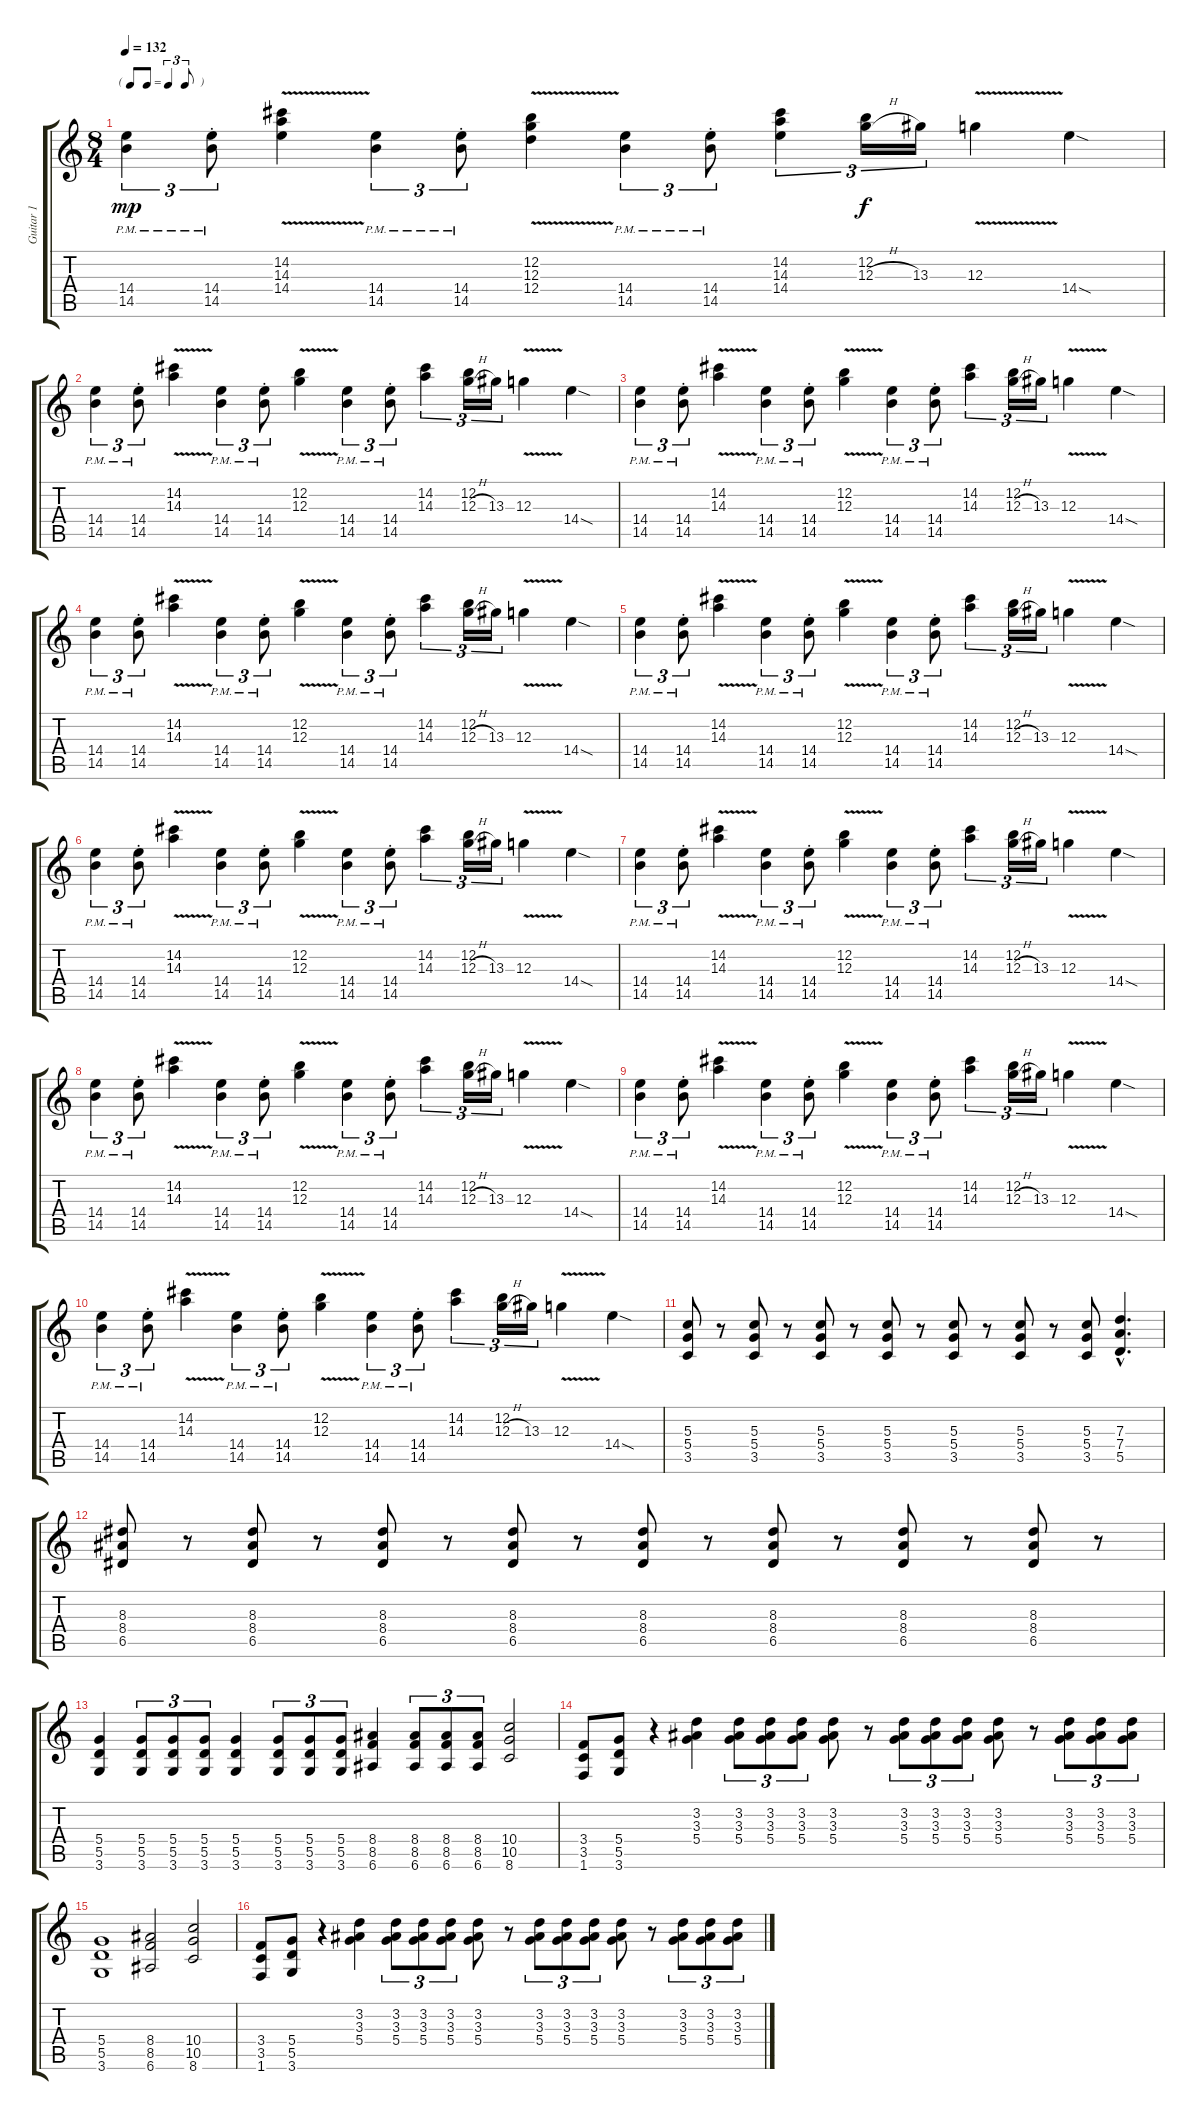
\track ("Guitar 1" "Guitar 1") {instrument distortionguitar}
\staff {score tabs}
\tuning (E4 B3 G3 D3 A2 E2) {hide}
\ts (8 4)
\tf triplet8th
\tempo 132
\clef g2
\ks c
(14.4{pm} 14.5{pm}).4{tu (3 2) dy mp instrument distortionguitar} (14.4{st} 14.5{pm}).8{tu (3 2)} (14.2{v} 14.3 14.4).4 (14.4{pm} 14.5{pm}).4{tu (3 2)} (14.4{st} 14.5{pm}).8{tu (3 2)} (12.2{v} 12.3 12.4).4 (14.4{pm} 14.5{pm}).4{tu (3 2)} (14.4{st} 14.5{pm}).8{tu (3 2)} (14.2 14.3 14.4).4{tu (3 2)} (12.2 12.3{h}).16{tu (3 2) dy f} 13.3.16{tu (3 2)} 12.3{v}.4 14.4{sod}.4 |
(14.4{pm} 14.5{pm}).4{tu (3 2)} (14.4{st} 14.5{pm}).8{tu (3 2)} (14.2{v} 14.3).4 (14.4{pm} 14.5{pm}).4{tu (3 2)} (14.4{st} 14.5{pm}).8{tu (3 2)} (12.2{v} 12.3).4 (14.4{pm} 14.5{pm}).4{tu (3 2)} (14.4{st} 14.5{pm}).8{tu (3 2)} (14.2 14.3).4{tu (3 2)} (12.2 12.3{h}).16{tu (3 2)} 13.3.16{tu (3 2)} 12.3{v}.4 14.4{sod}.4 |
(14.4{pm} 14.5{pm}).4{tu (3 2)} (14.4{st} 14.5{pm}).8{tu (3 2)} (14.2{v} 14.3).4 (14.4{pm} 14.5{pm}).4{tu (3 2)} (14.4{st} 14.5{pm}).8{tu (3 2)} (12.2{v} 12.3).4 (14.4{pm} 14.5{pm}).4{tu (3 2)} (14.4{st} 14.5{pm}).8{tu (3 2)} (14.2 14.3).4{tu (3 2)} (12.2 12.3{h}).16{tu (3 2)} 13.3.16{tu (3 2)} 12.3{v}.4 14.4{sod}.4 |
(14.4{pm} 14.5{pm}).4{tu (3 2)} (14.4{st} 14.5{pm}).8{tu (3 2)} (14.2{v} 14.3).4 (14.4{pm} 14.5{pm}).4{tu (3 2)} (14.4{st} 14.5{pm}).8{tu (3 2)} (12.2{v} 12.3).4 (14.4{pm} 14.5{pm}).4{tu (3 2)} (14.4{st} 14.5{pm}).8{tu (3 2)} (14.2 14.3).4{tu (3 2)} (12.2 12.3{h}).16{tu (3 2)} 13.3.16{tu (3 2)} 12.3{v}.4 14.4{sod}.4 |
(14.4{pm} 14.5{pm}).4{tu (3 2)} (14.4{st} 14.5{pm}).8{tu (3 2)} (14.2{v} 14.3).4 (14.4{pm} 14.5{pm}).4{tu (3 2)} (14.4{st} 14.5{pm}).8{tu (3 2)} (12.2{v} 12.3).4 (14.4{pm} 14.5{pm}).4{tu (3 2)} (14.4{st} 14.5{pm}).8{tu (3 2)} (14.2 14.3).4{tu (3 2)} (12.2 12.3{h}).16{tu (3 2)} 13.3.16{tu (3 2)} 12.3{v}.4 14.4{sod}.4 |
(14.4{pm} 14.5{pm}).4{tu (3 2)} (14.4{st} 14.5{pm}).8{tu (3 2)} (14.2{v} 14.3).4 (14.4{pm} 14.5{pm}).4{tu (3 2)} (14.4{st} 14.5{pm}).8{tu (3 2)} (12.2{v} 12.3).4 (14.4{pm} 14.5{pm}).4{tu (3 2)} (14.4{st} 14.5{pm}).8{tu (3 2)} (14.2 14.3).4{tu (3 2)} (12.2 12.3{h}).16{tu (3 2)} 13.3.16{tu (3 2)} 12.3{v}.4 14.4{sod}.4 |
(14.4{pm} 14.5{pm}).4{tu (3 2)} (14.4{st} 14.5{pm}).8{tu (3 2)} (14.2{v} 14.3).4 (14.4{pm} 14.5{pm}).4{tu (3 2)} (14.4{st} 14.5{pm}).8{tu (3 2)} (12.2{v} 12.3).4 (14.4{pm} 14.5{pm}).4{tu (3 2)} (14.4{st} 14.5{pm}).8{tu (3 2)} (14.2 14.3).4{tu (3 2)} (12.2 12.3{h}).16{tu (3 2)} 13.3.16{tu (3 2)} 12.3{v}.4 14.4{sod}.4 |
(14.4{pm} 14.5{pm}).4{tu (3 2)} (14.4{st} 14.5{pm}).8{tu (3 2)} (14.2{v} 14.3).4 (14.4{pm} 14.5{pm}).4{tu (3 2)} (14.4{st} 14.5{pm}).8{tu (3 2)} (12.2{v} 12.3).4 (14.4{pm} 14.5{pm}).4{tu (3 2)} (14.4{st} 14.5{pm}).8{tu (3 2)} (14.2 14.3).4{tu (3 2)} (12.2 12.3{h}).16{tu (3 2)} 13.3.16{tu (3 2)} 12.3{v}.4 14.4{sod}.4 |
(14.4{pm} 14.5{pm}).4{tu (3 2)} (14.4{st} 14.5{pm}).8{tu (3 2)} (14.2{v} 14.3).4 (14.4{pm} 14.5{pm}).4{tu (3 2)} (14.4{st} 14.5{pm}).8{tu (3 2)} (12.2{v} 12.3).4 (14.4{pm} 14.5{pm}).4{tu (3 2)} (14.4{st} 14.5{pm}).8{tu (3 2)} (14.2 14.3).4{tu (3 2)} (12.2 12.3{h}).16{tu (3 2)} 13.3.16{tu (3 2)} 12.3{v}.4 14.4{sod}.4 |
(14.4{pm} 14.5{pm}).4{tu (3 2)} (14.4{st} 14.5{pm}).8{tu (3 2)} (14.2{v} 14.3).4 (14.4{pm} 14.5{pm}).4{tu (3 2)} (14.4{st} 14.5{pm}).8{tu (3 2)} (12.2{v} 12.3).4 (14.4{pm} 14.5{pm}).4{tu (3 2)} (14.4{st} 14.5{pm}).8{tu (3 2)} (14.2 14.3).4{tu (3 2)} (12.2 12.3{h}).16{tu (3 2)} 13.3.16{tu (3 2)} 12.3{v}.4 14.4{sod}.4 |
(5.3 5.4 3.5).8 r.8 (5.3 5.4 3.5).8 r.8 (5.3 5.4 3.5).8 r.8 (5.3 5.4 3.5).8 r.8 (5.3 5.4 3.5).8 r.8 (5.3 5.4 3.5).8 r.8 (5.3 5.4 3.5).8 (7.3{hac} 7.4{hac} 5.5{hac}).4{d} |
(8.3 8.4 6.5).8 r.8 (8.3 8.4 6.5).8 r.8 (8.3 8.4 6.5).8 r.8 (8.3 8.4 6.5).8 r.8 (8.3 8.4 6.5).8 r.8 (8.3 8.4 6.5).8 r.8 (8.3 8.4 6.5).8 r.8 (8.3 8.4 6.5).8 r.8 |
(5.4 5.5 3.6).4 (5.4 5.5 3.6).8{tu (3 2)} (5.4 5.5 3.6).8{tu (3 2)} (5.4 5.5 3.6).8{tu (3 2)} (5.4 5.5 3.6).4 (5.4 5.5 3.6).8{tu (3 2)} (5.4 5.5 3.6).8{tu (3 2)} (5.4 5.5 3.6).8{tu (3 2)} (8.4 8.5 6.6).4 (8.4 8.5 6.6).8{tu (3 2)} (8.4 8.5 6.6).8{tu (3 2)} (8.4 8.5 6.6).8{tu (3 2)} (10.4 10.5 8.6).2 |
(3.4 3.5 1.6).8 (5.4 5.5 3.6).8 r.4 (3.2 3.3 5.4).4 (3.2 3.3 5.4).8{tu (3 2)} (3.2 3.3 5.4).8{tu (3 2)} (3.2 3.3 5.4).8{tu (3 2)} (3.2 3.3 5.4).8 r.8 (3.2 3.3 5.4).8{tu (3 2)} (3.2 3.3 5.4).8{tu (3 2)} (3.2 3.3 5.4).8{tu (3 2)} (3.2 3.3 5.4).8 r.8 (3.2 3.3 5.4).8{tu (3 2)} (3.2 3.3 5.4).8{tu (3 2)} (3.2 3.3 5.4).8{tu (3 2)} |
(5.4 5.5 3.6).1 (8.4 8.5 6.6).2 (10.4 10.5 8.6).2 |
(3.4 3.5 1.6).8 (5.4 5.5 3.6).8 r.4 (3.2 3.3 5.4).4 (3.2 3.3 5.4).8{tu (3 2)} (3.2 3.3 5.4).8{tu (3 2)} (3.2 3.3 5.4).8{tu (3 2)} (3.2 3.3 5.4).8 r.8 (3.2 3.3 5.4).8{tu (3 2)} (3.2 3.3 5.4).8{tu (3 2)} (3.2 3.3 5.4).8{tu (3 2)} (3.2 3.3 5.4).8 r.8 (3.2 3.3 5.4).8{tu (3 2)} (3.2 3.3 5.4).8{tu (3 2)} (3.2 3.3 5.4).8{tu (3 2)}
